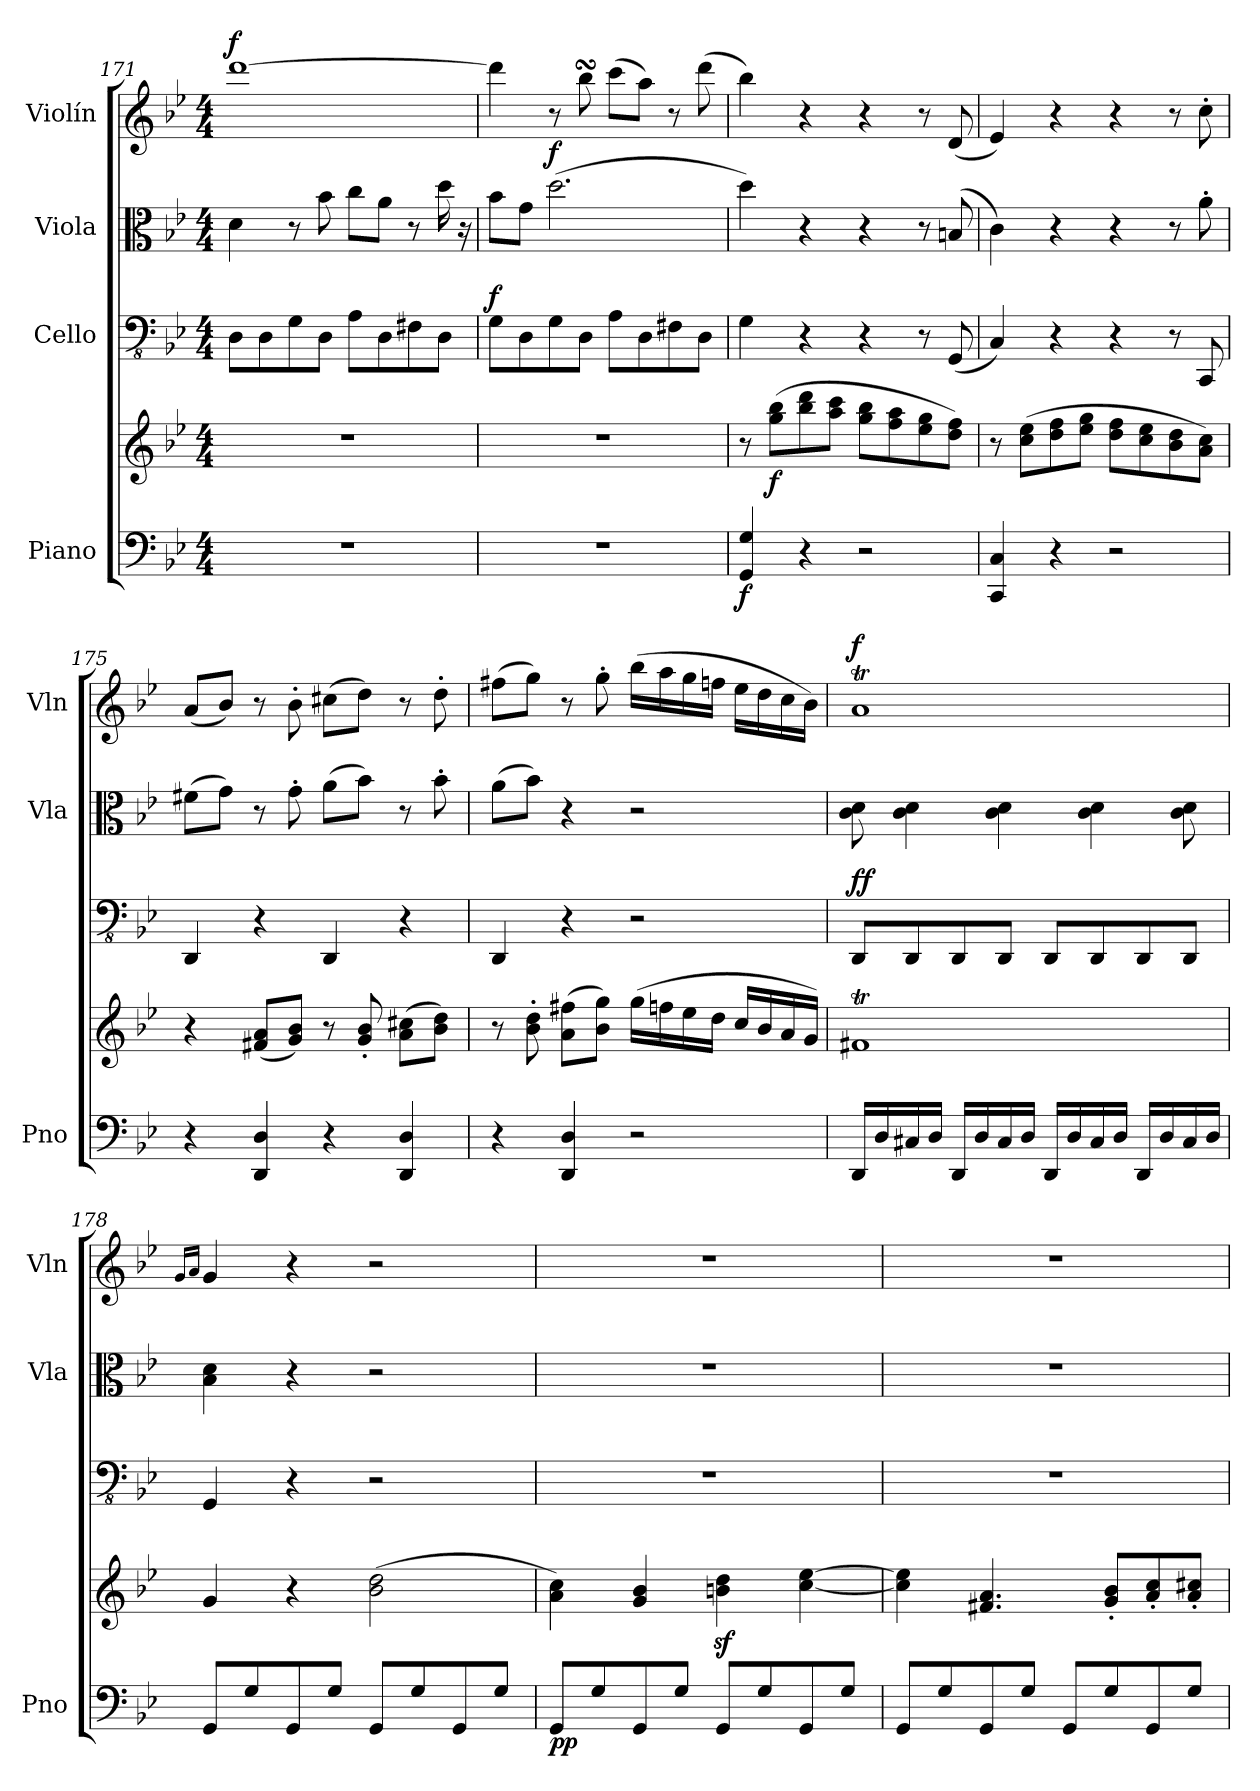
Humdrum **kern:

**kern	**kern	**dynam	**kern	**dynam	**kern	**dynam	**kern	**dynam
*part4	*part4	*part4	*part3	*part3	*part2	*part2	*part1	*part1
*staff5	*staff4	*staff4/5	*staff3	*staff3	*staff2	*staff2	*staff1	*staff1
*I"Piano	*	*	*I"Cello	*	*I"Viola	*	*I"Violín	*
*I'Pno	*	*	*	*	*I'Vla	*	*I'Vln	*
*clefF4	*clefG2	*	*clefFv4	*	*clefC3	*	*clefG2	*
*k[b-e-]	*k[b-e-]	*	*k[b-e-]	*	*k[b-e-]	*	*k[b-e-]	*
*M4/4	*M4/4	*	*M4/4	*	*M4/4	*	*M4/4	*
=171	=171	=171	=171	=171	=171	=171	=171	=171
!	!	!	!	!	!	!	!	!LO:DY:a
1r	1r	.	8DD\L	.	4d\	.	[1ddd	f
.	.	.	8DD\	.	.	.	.	.
.	.	.	8GG\	.	8r	.	.	.
.	.	.	8DD\J	.	8b-\	.	.	.
.	.	.	8AA\L	.	8cc\L	.	.	.
.	.	.	8DD\	.	8a\J	.	.	.
.	.	.	8FF#X\	.	8r	.	.	.
.	.	.	8DD\J	.	16dd\	.	.	.
.	.	.	.	.	16r	.	.	.
=172	=172	=172	=172	=172	=172	=172	=172	=172
!	!	!	!	!LO:DY:a	!	!	!	!
1r	1r	.	8GG\L	f	8b-\L	.	4ddd\]	.
.	.	.	8DD\	.	8g\J	.	.	.
!	!	!	!	!	!	!LO:DY:a	!	!
.	.	.	8GG\	.	(>2.dd\	f	8r	.
.	.	.	8DD\J	.	.	.	8bb-sSSs\	.
.	.	.	8AA\L	.	.	.	(>8ccc\L	.
.	.	.	8DD\	.	.	.	8aa\J)	.
.	.	.	8FF#X\	.	.	.	8r	.
.	.	.	8DD\J	.	.	.	(>8ddd\	.
=173	=173	=173	=173	=173	=173	=173	=173	=173
!	!	!LO:DY:b=2	!	!	!	!	!	!
4GG/ 4G/	8r	f	4GG\	.	4dd\)	.	4bb-\)	.
!	!	!LO:DY:b	!	!	!	!	!	!
.	(>8gg\ 8bb-\L	f	.	.	.	.	.	.
4r	8bb-\ 8ddd\	.	4r	.	4r	.	4r	.
.	8aa\ 8ccc\J	.	.	.	.	.	.	.
2r	8gg\ 8bb-\L	.	4r	.	4r	.	4r	.
.	8ff\ 8aa\	.	.	.	.	.	.	.
.	8ee-\ 8gg\	.	8r	.	8r	.	8r	.
.	8dd\ 8ff\J)	.	(<8GGG/	.	(<8Bn/	.	(<8d/	.
=174	=174	=174	=174	=174	=174	=174	=174	=174
4CC/ 4C/	8r	.	4CC/)	.	4c\)	.	4e-/)	.
.	(>8cc\ 8ee-\L	.	.	.	.	.	.	.
4r	8dd\ 8ff\	.	4r	.	4r	.	4r	.
.	8ee-\ 8gg\J	.	.	.	.	.	.	.
2r	8dd\ 8ff\L	.	4r	.	4r	.	4r	.
.	8cc\ 8ee-\	.	.	.	.	.	.	.
.	8b-\ 8dd\	.	8r	.	8r	.	8r	.
.	8a\ 8cc\J)	.	8CCC/	.	8a'\	.	8cc'\	.
=175	=175	=175	=175	=175	=175	=175	=175	=175
4r	4r	.	4DDD/	.	(>8f#X\L	.	(<8a/L	.
.	.	.	.	.	8g\J)	.	8b-/J)	.
4DD/ 4D/	(<8f#X/ 8a/L	.	4r	.	8r	.	8r	.
.	8g/ 8b-/J)	.	.	.	8g'\	.	8b-'\	.
4r	8r	.	4DDD/	.	(>8a\L	.	(>8cc#X\L	.
.	8g/' 8b-/'	.	.	.	8b-\J)	.	8dd\J)	.
4DD/ 4D/	(>8a\ 8cc#X\L	.	4r	.	8r	.	8r	.
.	8b-\ 8dd\J)	.	.	.	8b-'\	.	8dd'\	.
!!LO:PB:g=z
=176	=176	=176	=176	=176	=176	=176	=176	=176
4r	8r	.	4DDD/	.	(>8a\L	.	(>8ff#X\L	.
.	8b-\' 8dd\'	.	.	.	8b-\J)	.	8gg\J)	.
4DD/ 4D/	(>8a\ 8ff#X\L	.	4r	.	4r	.	8r	.
.	8b-\ 8gg\J)	.	.	.	.	.	8gg'\	.
2r	(>16gg\LL	.	2r	.	2r	.	(>16bb-\LL	.
.	16ffn\	.	.	.	.	.	16aa\	.
.	16ee-\	.	.	.	.	.	16gg\	.
.	16dd\JJ	.	.	.	.	.	16ffn\JJ	.
.	16cc/LL	.	.	.	.	.	16ee-\LL	.
.	16b-/	.	.	.	.	.	16dd\	.
.	16a/	.	.	.	.	.	16cc\	.
.	16g/JJ)	.	.	.	.	.	16b-\JJ)	.
=177	=177	=177	=177	=177	=177	=177	=177	=177
!	!	!	!	!LO:DY:a	!	!	!	!
!	!	!	!	!LO:DY:n=1:a	!	!	!	!LO:DY:a
16DD/LL	1f#Xt	.	8DDD/L	f f	8c\ 8d\	.	1at	f
16D/	.	.	.	.	.	.	.	.
16C#X/	.	.	8DDD/	.	4c\ 4d\	.	.	.
16D/JJ	.	.	.	.	.	.	.	.
16DD/LL	.	.	8DDD/	.	.	.	.	.
16D/	.	.	.	.	.	.	.	.
16C#/	.	.	8DDD/J	.	4c\ 4d\	.	.	.
16D/JJ	.	.	.	.	.	.	.	.
16DD/LL	.	.	8DDD/L	.	.	.	.	.
16D/	.	.	.	.	.	.	.	.
16C#/	.	.	8DDD/	.	4c\ 4d\	.	.	.
16D/JJ	.	.	.	.	.	.	.	.
16DD/LL	.	.	8DDD/	.	.	.	.	.
16D/	.	.	.	.	.	.	.	.
16C#/	.	.	8DDD/J	.	8c\ 8d\	.	.	.
16D/JJ	.	.	.	.	.	.	.	.
=178	=178	=178	=178	=178	=178	=178	=178	=178
.	.	.	.	.	.	.	16qg/LL	.
.	.	.	.	.	.	.	16qa/JJ	.
8GG/L	4g/	.	4GGG/	.	4B-\ 4d\	.	4g/	.
8G/	.	.	.	.	.	.	.	.
8GG/	4r	.	4r	.	4r	.	4r	.
8G/J	.	.	.	.	.	.	.	.
8GG/L	(>2b-\ 2dd\	.	2r	.	2r	.	2r	.
8G/	.	.	.	.	.	.	.	.
8GG/	.	.	.	.	.	.	.	.
8G/J	.	.	.	.	.	.	.	.
=179	=179	=179	=179	=179	=179	=179	=179	=179
!	!	!LO:DY:b=2	!	!	!	!	!	!
!	!	!LO:DY:n=1:b	!	!	!	!	!	!
8GG/L	4a\ 4cc\)	p p	1r	.	1r	.	1r	.
8G/	.	.	.	.	.	.	.	.
8GG/	4g/ 4b-/	.	.	.	.	.	.	.
8G/J	.	.	.	.	.	.	.	.
8GG/L	4bn\z< 4dd\z<	.	.	.	.	.	.	.
8G/	.	.	.	.	.	.	.	.
8GG/	[4cc\ [4ee-\	.	.	.	.	.	.	.
8G/J	.	.	.	.	.	.	.	.
=180	=180	=180	=180	=180	=180	=180	=180	=180
8GG/L	4cc\] 4ee-\]	.	1r	.	1r	.	1r	.
8G/	.	.	.	.	.	.	.	.
8GG/	4.f#X/ 4.a/	.	.	.	.	.	.	.
8G/J	.	.	.	.	.	.	.	.
8GG/L	.	.	.	.	.	.	.	.
8G/	8g/' 8b-/'L	.	.	.	.	.	.	.
8GG/	8a/' 8cc/'	.	.	.	.	.	.	.
8G/J	8a/' 8cc#X/'J	.	.	.	.	.	.	.
=	=	=	=	=	=	=	=	=
*-	*-	*-	*-	*-	*-	*-	*-	*-
